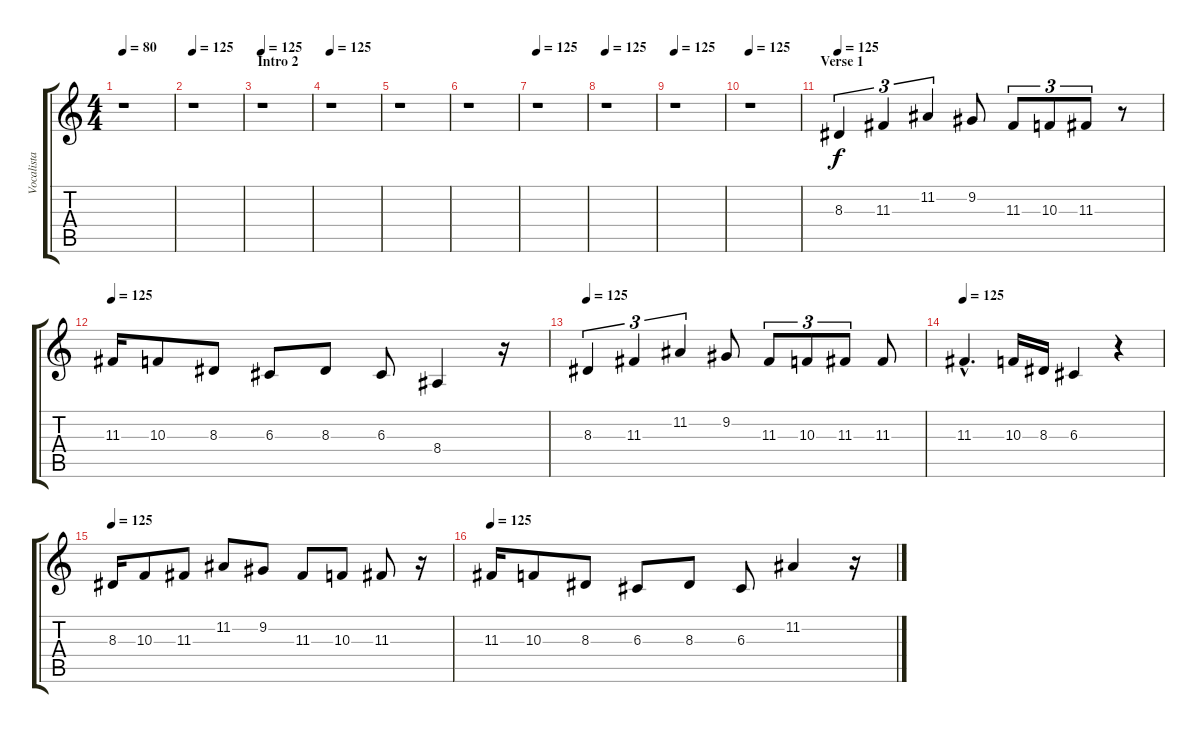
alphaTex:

\track ("Vocalista" "Vocalista") {instrument lead6voice}
\staff {score tabs}
\tuning (E4 B3 G3 D3 A2 E2) {hide}
\ts (4 4)
\tempo 80
\clef g2
\ks c
r.1{dy f} |
\tempo 125
r.1 |
\section ("" "Intro 2")
\tempo 125
r.1 |
\tempo 125
r.1 |
r.1 |
r.1 |
\tempo 125
r.1 |
\tempo 125
r.1 |
\tempo 125
r.1 |
\tempo 125
r.1 |
\section ("" "Verse 1")
\tempo 125
8.3.4{tu (3 2)} 11.3.4{tu (3 2)} 11.2.4{tu (3 2)} 9.2.8 11.3.8{tu (3 2)} 10.3.8{tu (3 2)} 11.3.8{tu (3 2)} r.8 |
\tempo 125
11.3.16 10.3.8 8.3.8 6.3.8 8.3.8 6.3.8 8.4.4 r.16 |
\tempo 125
8.3.4{tu (3 2)} 11.3.4{tu (3 2)} 11.2.4{tu (3 2)} 9.2.8 11.3.8{tu (3 2)} 10.3.8{tu (3 2)} 11.3.8{tu (3 2)} 11.3.8 |
\tempo 125
11.3{hac}.4{d} 10.3.16 8.3.16 6.3.4 r.4 |
\tempo 125
8.3.16 10.3.8 11.3.8 11.2.8 9.2.8 11.3.8 10.3.8 11.3.8 r.16 |
\tempo 125
11.3.16 10.3.8 8.3.8 6.3.8 8.3.8 6.3.8 11.2.4 r.16
